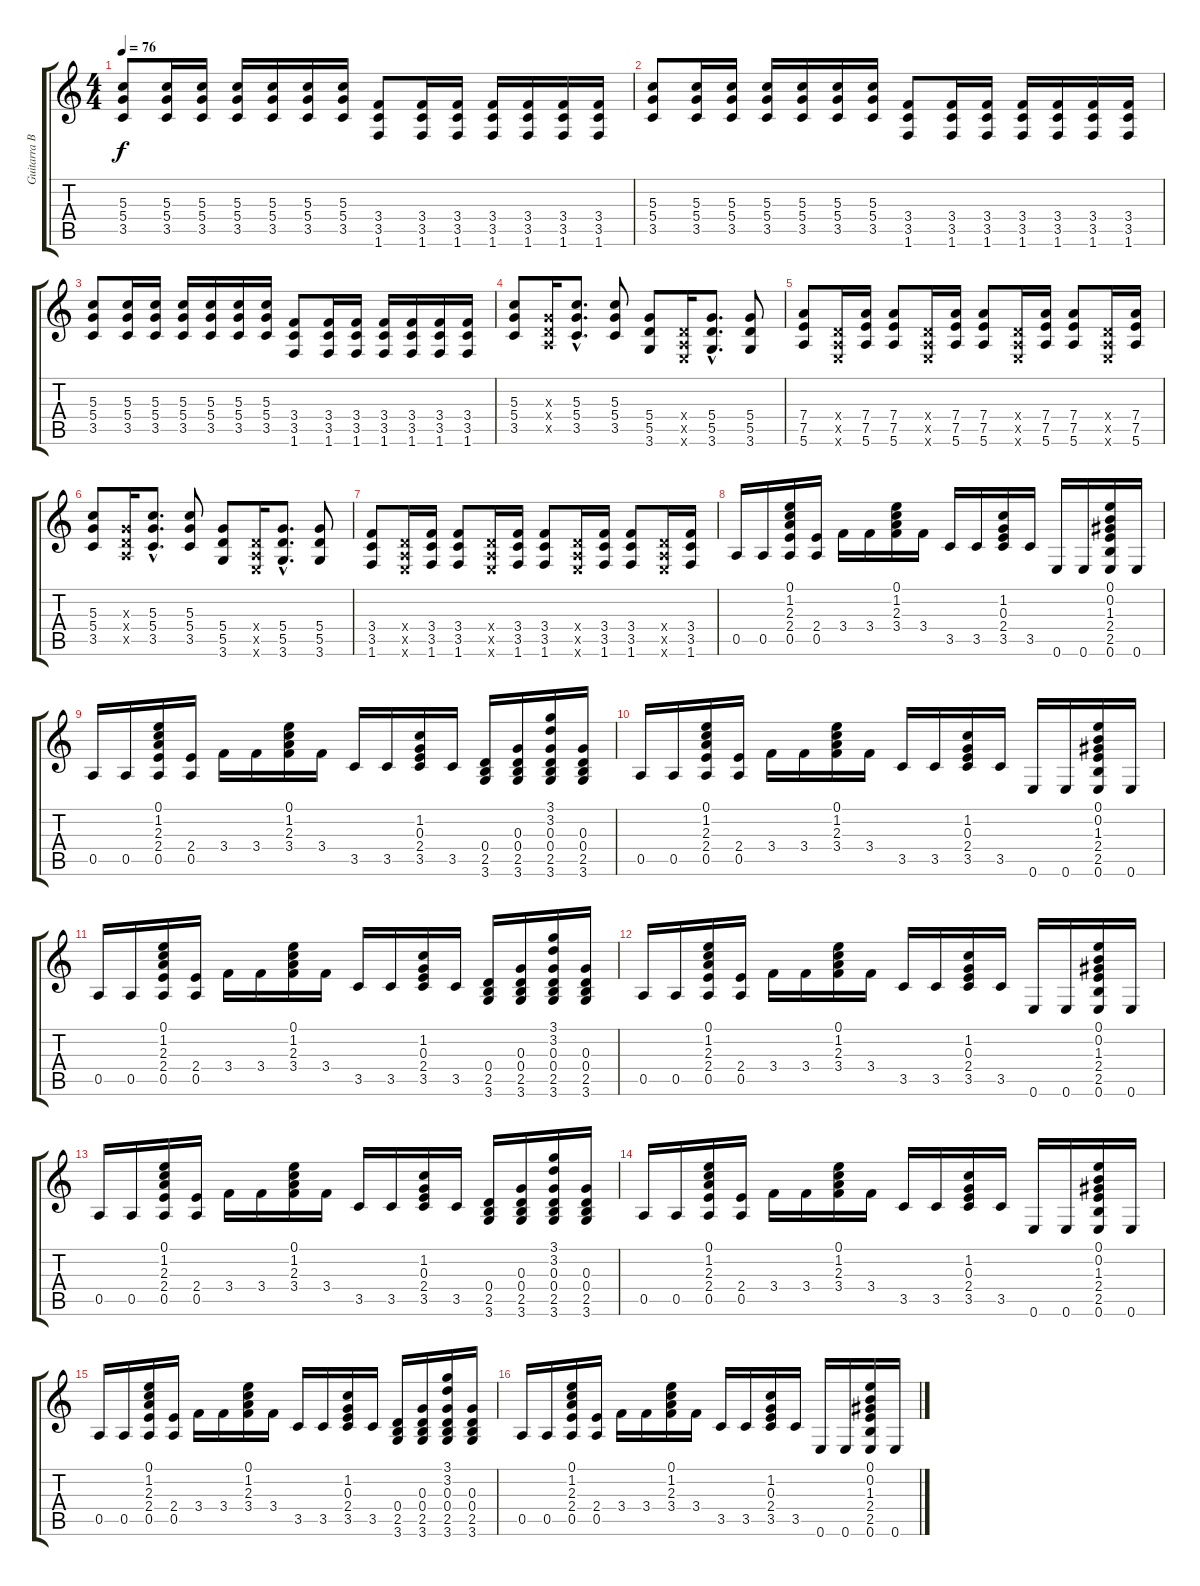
\track ("Guitarra Base (Dinho)" "Guitarra B") {instrument distortionguitar}
\staff {score tabs}
\tuning (E4 B3 G3 D3 A2 E2) {hide}
\ts (4 4)
\tempo 76
\clef g2
\ks c
(5.3 5.4 3.5).8{dy f} (5.3 5.4 3.5).16 (5.3 5.4 3.5).16 (5.3 5.4 3.5).16 (5.3 5.4 3.5).16 (5.3 5.4 3.5).16 (5.3 5.4 3.5).16 (3.4 3.5 1.6).8 (3.4 3.5 1.6).16 (3.4 3.5 1.6).16 (3.4 3.5 1.6).16 (3.4 3.5 1.6).16 (3.4 3.5 1.6).16 (3.4 3.5 1.6).16 |
(5.3 5.4 3.5).8 (5.3 5.4 3.5).16 (5.3 5.4 3.5).16 (5.3 5.4 3.5).16 (5.3 5.4 3.5).16 (5.3 5.4 3.5).16 (5.3 5.4 3.5).16 (3.4 3.5 1.6).8 (3.4 3.5 1.6).16 (3.4 3.5 1.6).16 (3.4 3.5 1.6).16 (3.4 3.5 1.6).16 (3.4 3.5 1.6).16 (3.4 3.5 1.6).16 |
(5.3 5.4 3.5).8 (5.3 5.4 3.5).16 (5.3 5.4 3.5).16 (5.3 5.4 3.5).16 (5.3 5.4 3.5).16 (5.3 5.4 3.5).16 (5.3 5.4 3.5).16 (3.4 3.5 1.6).8 (3.4 3.5 1.6).16 (3.4 3.5 1.6).16 (3.4 3.5 1.6).16 (3.4 3.5 1.6).16 (3.4 3.5 1.6).16 (3.4 3.5 1.6).16 |
(5.3 5.4 3.5).8 (0.3{x} 0.4{x} 0.5{x}).16 (5.3{hac} 5.4{hac} 3.5{hac}).8{d} (5.3 5.4 3.5).8 (5.4 5.5 3.6).8 (0.4{x} 0.5{x} 0.6{x}).16 (5.4{hac} 5.5{hac} 3.6{hac}).8{d} (5.4 5.5 3.6).8 |
(7.4 7.5 5.6).8 (0.4{x} 0.5{x} 0.6{x}).16 (7.4 7.5 5.6).16 (7.4 7.5 5.6).8 (0.4{x} 0.5{x} 0.6{x}).16 (7.4 7.5 5.6).16 (7.4 7.5 5.6).8 (0.4{x} 0.5{x} 0.6{x}).16 (7.4 7.5 5.6).16 (7.4 7.5 5.6).8 (0.4{x} 0.5{x} 0.6{x}).16 (7.4 7.5 5.6).16 |
(5.3 5.4 3.5).8 (0.3{x} 0.4{x} 0.5{x}).16 (5.3{hac} 5.4{hac} 3.5{hac}).8{d} (5.3 5.4 3.5).8 (5.4 5.5 3.6).8 (0.4{x} 0.5{x} 0.6{x}).16 (5.4{hac} 5.5{hac} 3.6{hac}).8{d} (5.4 5.5 3.6).8 |
(3.4 3.5 1.6).8 (0.4{x} 0.5{x} 0.6{x}).16 (3.4 3.5 1.6).16 (3.4 3.5 1.6).8 (0.4{x} 0.5{x} 0.6{x}).16 (3.4 3.5 1.6).16 (3.4 3.5 1.6).8 (0.4{x} 0.5{x} 0.6{x}).16 (3.4 3.5 1.6).16 (3.4 3.5 1.6).8 (0.4{x} 0.5{x} 0.6{x}).16 (3.4 3.5 1.6).16 |
0.5.16 0.5.16 (0.1 1.2 2.3 2.4 0.5).16 (2.4 0.5).16 3.4.16 3.4.16 (0.1 1.2 2.3 3.4).16 3.4.16 3.5.16 3.5.16 (1.2 0.3 2.4 3.5).16 3.5.16 0.6.16 0.6.16 (0.1 0.2 1.3 2.4 2.5 0.6).16 0.6.16 |
0.5.16 0.5.16 (0.1 1.2 2.3 2.4 0.5).16 (2.4 0.5).16 3.4.16 3.4.16 (0.1 1.2 2.3 3.4).16 3.4.16 3.5.16 3.5.16 (1.2 0.3 2.4 3.5).16 3.5.16 (0.4 2.5 3.6).16 (0.3 0.4 2.5 3.6).16 (3.1 3.2 0.3 0.4 2.5 3.6).16 (0.3 0.4 2.5 3.6).16 |
0.5.16 0.5.16 (0.1 1.2 2.3 2.4 0.5).16 (2.4 0.5).16 3.4.16 3.4.16 (0.1 1.2 2.3 3.4).16 3.4.16 3.5.16 3.5.16 (1.2 0.3 2.4 3.5).16 3.5.16 0.6.16 0.6.16 (0.1 0.2 1.3 2.4 2.5 0.6).16 0.6.16 |
0.5.16 0.5.16 (0.1 1.2 2.3 2.4 0.5).16 (2.4 0.5).16 3.4.16 3.4.16 (0.1 1.2 2.3 3.4).16 3.4.16 3.5.16 3.5.16 (1.2 0.3 2.4 3.5).16 3.5.16 (0.4 2.5 3.6).16 (0.3 0.4 2.5 3.6).16 (3.1 3.2 0.3 0.4 2.5 3.6).16 (0.3 0.4 2.5 3.6).16 |
0.5.16 0.5.16 (0.1 1.2 2.3 2.4 0.5).16 (2.4 0.5).16 3.4.16 3.4.16 (0.1 1.2 2.3 3.4).16 3.4.16 3.5.16 3.5.16 (1.2 0.3 2.4 3.5).16 3.5.16 0.6.16 0.6.16 (0.1 0.2 1.3 2.4 2.5 0.6).16 0.6.16 |
0.5.16 0.5.16 (0.1 1.2 2.3 2.4 0.5).16 (2.4 0.5).16 3.4.16 3.4.16 (0.1 1.2 2.3 3.4).16 3.4.16 3.5.16 3.5.16 (1.2 0.3 2.4 3.5).16 3.5.16 (0.4 2.5 3.6).16 (0.3 0.4 2.5 3.6).16 (3.1 3.2 0.3 0.4 2.5 3.6).16 (0.3 0.4 2.5 3.6).16 |
0.5.16 0.5.16 (0.1 1.2 2.3 2.4 0.5).16 (2.4 0.5).16 3.4.16 3.4.16 (0.1 1.2 2.3 3.4).16 3.4.16 3.5.16 3.5.16 (1.2 0.3 2.4 3.5).16 3.5.16 0.6.16 0.6.16 (0.1 0.2 1.3 2.4 2.5 0.6).16 0.6.16 |
0.5.16 0.5.16 (0.1 1.2 2.3 2.4 0.5).16 (2.4 0.5).16 3.4.16 3.4.16 (0.1 1.2 2.3 3.4).16 3.4.16 3.5.16 3.5.16 (1.2 0.3 2.4 3.5).16 3.5.16 (0.4 2.5 3.6).16 (0.3 0.4 2.5 3.6).16 (3.1 3.2 0.3 0.4 2.5 3.6).16 (0.3 0.4 2.5 3.6).16 |
0.5.16{volume 0} 0.5.16 (0.1 1.2 2.3 2.4 0.5).16 (2.4 0.5).16 3.4.16 3.4.16 (0.1 1.2 2.3 3.4).16 3.4.16 3.5.16 3.5.16 (1.2 0.3 2.4 3.5).16 3.5.16 0.6.16 0.6.16 (0.1 0.2 1.3 2.4 2.5 0.6).16 0.6.16
